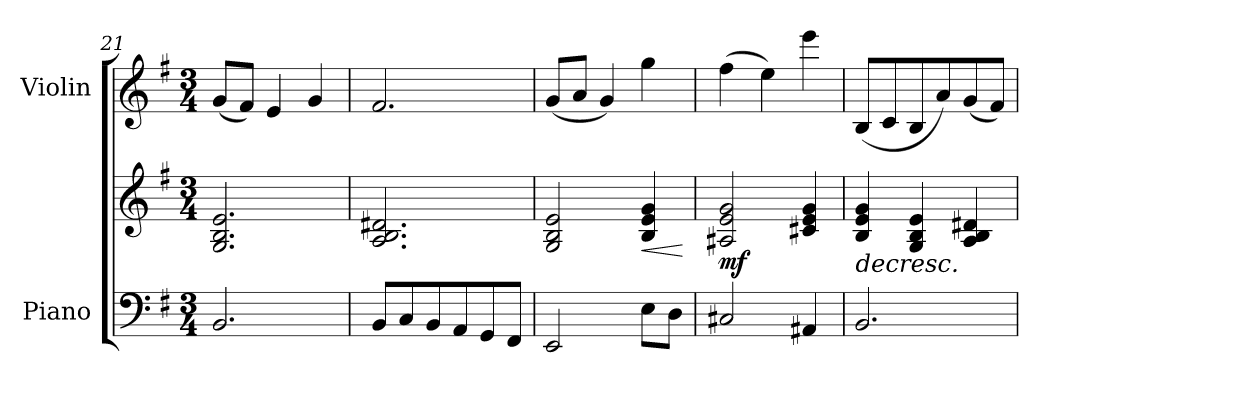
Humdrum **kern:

**kern	**kern	**dynam	**kern	**dynam
*part2	*part2	*part2	*part1	*part1
*staff3	*staff2	*staff2/3	*staff1	*staff1
*I"Piano	*	*	*I"Violin	*
*I'Pno	*	*	*I'Vln	*
!!LO:LB:g=z
*clefF4	*clefG2	*	*clefG2	*
*k[f#]	*k[f#]	*	*k[f#]	*
*M3/4	*M3/4	*	*M3/4	*
=21	=21	=21	=21	=21
2.BB/	2.G/ 2.B/ 2.e/	.	(<8g/L	.
.	.	.	8f#/J)	.
.	.	.	4e/	.
.	.	.	4g/	.
!!LO:LB:g=z
=22	=22	=22	=22	=22
8BB</L	2.A/ 2.B/ 2.d#X/	.	2.f#/	.
8C</	.	.	.	.
8BB</	.	.	.	.
8AA/	.	.	.	.
8GG/	.	.	.	.
8FF#/J	.	.	.	.
=23	=23	=23	=23	=23
2EE/	2G/ 2B/ 2e/	.	(<8g/L	.
.	.	.	8a/J	.
.	.	.	4g/)	.
!	!	!LO:HP:b	!	!
8E\L	4B/ 4e/ 4g/	<	4gg\	.
8D\J	.	.	.	.
.	.	[	.	.
=24	=24	=24	=24	=24
!	!	!LO:DY:b	!	!
2C#X/	2A#X/ 2e/ 2g/	mf	(>4ff#\	.
.	.	.	4ee\)	.
4AA#X/	4c#X/ 4e/ 4g/	.	4eee\	.
=25	=25	=25	=25	=25
!	!	!LO:HP:b	!	!
2.BB/	4B/ 4e/ 4g/	>	(<8B/L	.
.	.	.	8c/	.
.	4G/ 4B/ 4e/	.	8B/	.
.	.	.	8a/)	.
!	!	!LO:DY:a	!	!LO:DY:a
.	4A/ 4B/ 4d#X/	other-dynamics	(<8g/	other-dynamics
.	.	.	8f#/J)	.
.	.	]	.	.
=	=	=	=	=
*-	*-	*-	*-	*-
